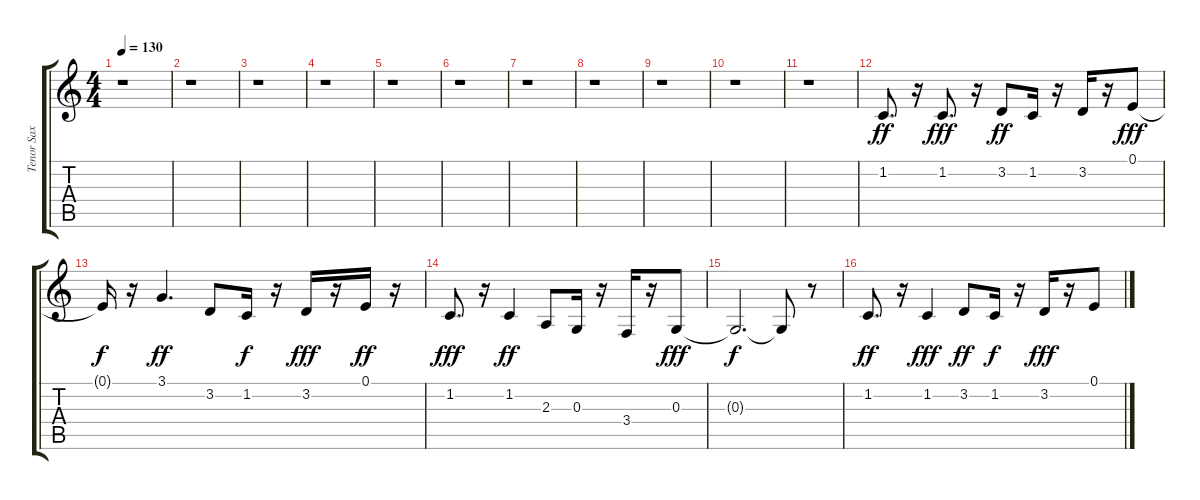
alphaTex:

\track ("Tenor Sax" "Tenor Sax") {instrument tenorsax}
\staff {score tabs}
\tuning (E4 B3 G3 D3 A2 E2) {hide}
\ts (4 4)
\tempo 130
\clef g2
\ks c
r.1{dy f} |
r.1 |
r.1 |
r.1 |
r.1 |
r.1 |
r.1 |
r.1 |
r.1 |
r.1 |
r.1 |
1.2.8{d dy ff} r.16 1.2.8{d dy fff} r.16 3.2.8{dy ff} 1.2.16 r.16 3.2.16 r.16 0.1.8{dy fff} |
0.1{t}.16{dy f} r.16 3.1.4{d dy ff} 3.2.8 1.2.16{dy f} r.16 3.2.16{dy fff} r.16 0.1.16{dy ff} r.16 |
1.2.8{d dy fff} r.16 1.2.4{dy ff} 2.3.8 0.3.16 r.16 3.4.16 r.16 0.3.8{dy fff} |
0.3{t}.2{d dy f} 0.3{t}.8 r.8 |
1.2.8{d dy ff} r.16 1.2.4{dy fff} 3.2.8{dy ff} 1.2.16{dy f} r.16 3.2.16{dy fff} r.16 0.1.8
